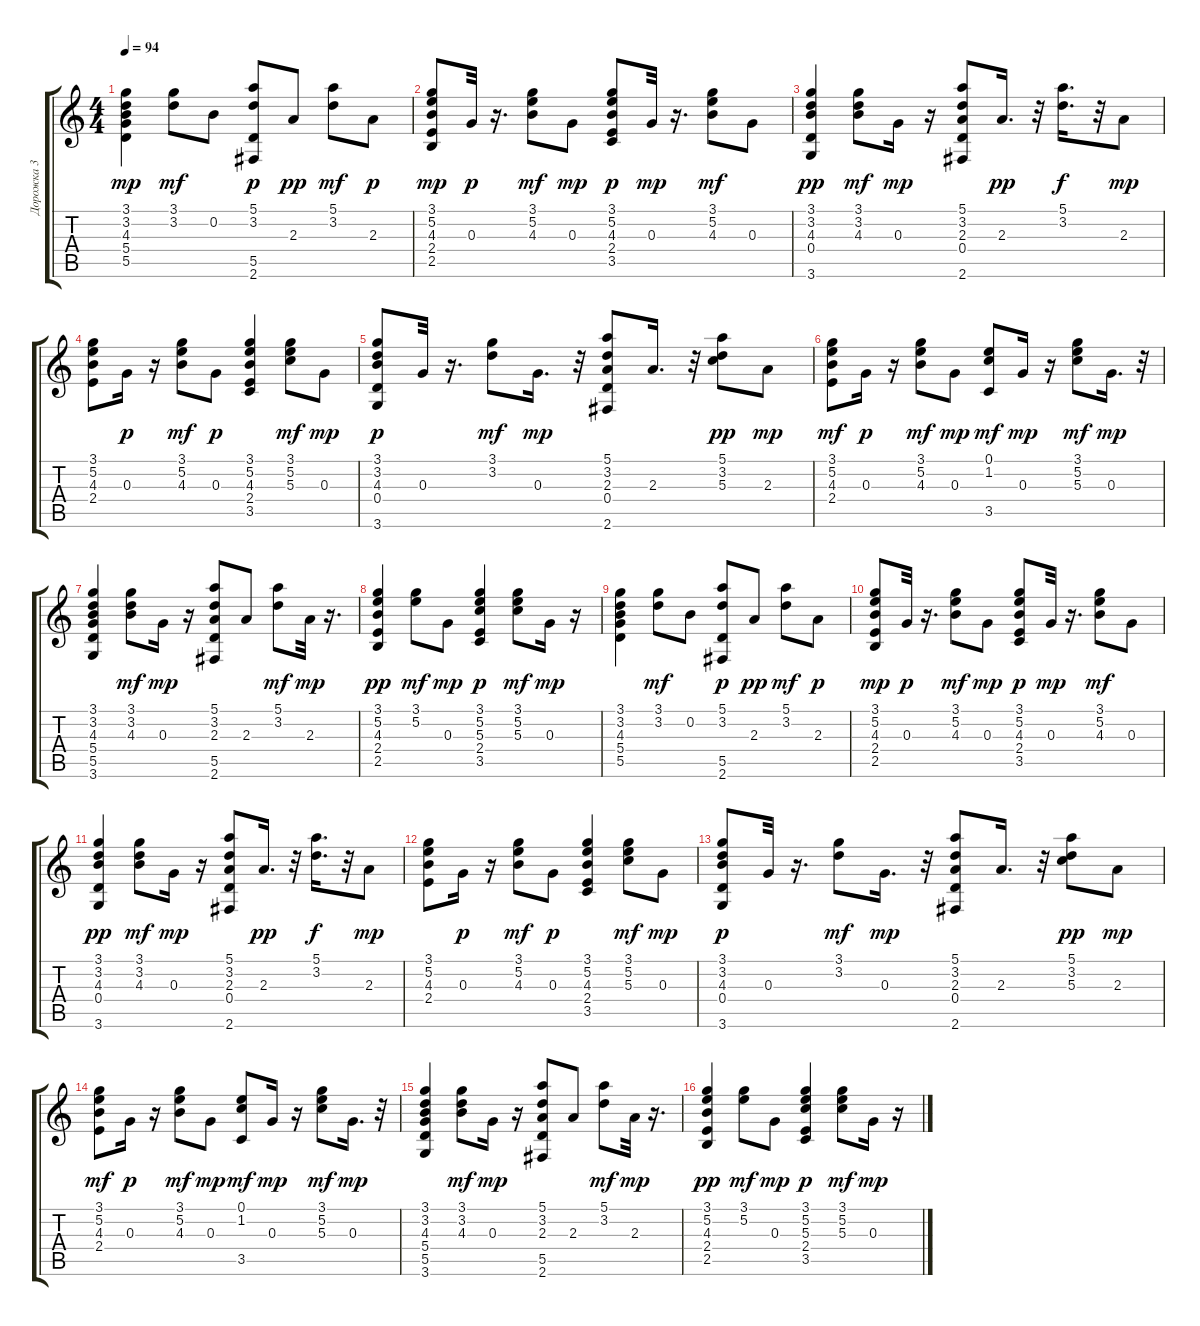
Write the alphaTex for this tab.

\track ("Дорожка 3" "Дорожка 3") {instrument acousticguitarnylon}
\staff {score tabs}
\tuning (E4 B3 G3 D3 A2 E2) {hide}
\ts (4 4)
\tempo 94
\clef g2
\ks c
(3.1 3.2 4.3 5.4 5.5).4{dy mp} (3.1 3.2).8{dy mf} 0.2.8 (5.1 3.2 5.5 2.6).8{dy p} 2.3.8{dy pp} (5.1 3.2).8{dy mf} 2.3.8{dy p} |
(3.1 5.2 4.3 2.4 2.5).8{dy mp} 0.3.32{dy p} r.16{d} (3.1 5.2 4.3).8{dy mf} 0.3.8{dy mp} (3.1 5.2 4.3 2.4 3.5).8{dy p} 0.3.32{dy mp} r.16{d} (3.1 5.2 4.3).8{dy mf} 0.3.8 |
(3.1 3.2 4.3 0.4 3.6).4{dy pp} (3.1 3.2 4.3).8{dy mf} 0.3.16{dy mp} r.16 (5.1 3.2 2.3 0.4 2.6).8 2.3.16{d dy pp} r.32 (5.1 3.2).16{d dy f} r.32 2.3.8{dy mp} |
(3.1 5.2 4.3 2.4).8 0.3.16{dy p} r.16 (3.1 5.2 4.3).8{dy mf} 0.3.8{dy p} (3.1 5.2 4.3 2.4 3.5).4 (3.1 5.2 5.3).8{dy mf} 0.3.8{dy mp} |
(3.1 3.2 4.3 0.4 3.6).8{dy p} 0.3.32 r.16{d} (3.1 3.2).8{dy mf} 0.3.16{d dy mp} r.32 (5.1 3.2 2.3 0.4 2.6).8 2.3.16{d} r.32 (5.1 3.2 5.3).8{dy pp} 2.3.8{dy mp} |
(3.1 5.2 4.3 2.4).8{dy mf} 0.3.16{dy p} r.16 (3.1 5.2 4.3).8{dy mf} 0.3.8{dy mp} (0.1 1.2 3.5).8{dy mf} 0.3.16{dy mp} r.16 (3.1 5.2 5.3).8{dy mf} 0.3.16{d dy mp} r.32 |
(3.1 3.2 4.3 5.4 5.5 3.6).4 (3.1 3.2 4.3).8{dy mf} 0.3.16{dy mp} r.16 (5.1 3.2 2.3 5.5 2.6).8 2.3.8 (5.1 3.2).8{dy mf} 2.3.32{dy mp} r.16{d} |
(3.1 5.2 4.3 2.4 2.5).4{dy pp} (3.1 5.2).8{dy mf} 0.3.8{dy mp} (3.1 5.2 5.3 2.4 3.5).4{dy p} (3.1 5.2 5.3).8{dy mf} 0.3.16{dy mp} r.16 |
(3.1 3.2 4.3 5.4 5.5).4 (3.1 3.2).8{dy mf} 0.2.8 (5.1 3.2 5.5 2.6).8{dy p} 2.3.8{dy pp} (5.1 3.2).8{dy mf} 2.3.8{dy p} |
(3.1 5.2 4.3 2.4 2.5).8{dy mp} 0.3.32{dy p} r.16{d} (3.1 5.2 4.3).8{dy mf} 0.3.8{dy mp} (3.1 5.2 4.3 2.4 3.5).8{dy p} 0.3.32{dy mp} r.16{d} (3.1 5.2 4.3).8{dy mf} 0.3.8 |
(3.1 3.2 4.3 0.4 3.6).4{dy pp} (3.1 3.2 4.3).8{dy mf} 0.3.16{dy mp} r.16 (5.1 3.2 2.3 0.4 2.6).8 2.3.16{d dy pp} r.32 (5.1 3.2).16{d dy f} r.32 2.3.8{dy mp} |
(3.1 5.2 4.3 2.4).8 0.3.16{dy p} r.16 (3.1 5.2 4.3).8{dy mf} 0.3.8{dy p} (3.1 5.2 4.3 2.4 3.5).4 (3.1 5.2 5.3).8{dy mf} 0.3.8{dy mp} |
(3.1 3.2 4.3 0.4 3.6).8{dy p} 0.3.32 r.16{d} (3.1 3.2).8{dy mf} 0.3.16{d dy mp} r.32 (5.1 3.2 2.3 0.4 2.6).8 2.3.16{d} r.32 (5.1 3.2 5.3).8{dy pp} 2.3.8{dy mp} |
(3.1 5.2 4.3 2.4).8{dy mf} 0.3.16{dy p} r.16 (3.1 5.2 4.3).8{dy mf} 0.3.8{dy mp} (0.1 1.2 3.5).8{dy mf} 0.3.16{dy mp} r.16 (3.1 5.2 5.3).8{dy mf} 0.3.16{d dy mp} r.32 |
(3.1 3.2 4.3 5.4 5.5 3.6).4 (3.1 3.2 4.3).8{dy mf} 0.3.16{dy mp} r.16 (5.1 3.2 2.3 5.5 2.6).8 2.3.8 (5.1 3.2).8{dy mf} 2.3.32{dy mp} r.16{d} |
(3.1 5.2 4.3 2.4 2.5).4{dy pp} (3.1 5.2).8{dy mf} 0.3.8{dy mp} (3.1 5.2 5.3 2.4 3.5).4{dy p} (3.1 5.2 5.3).8{dy mf} 0.3.16{dy mp} r.16
